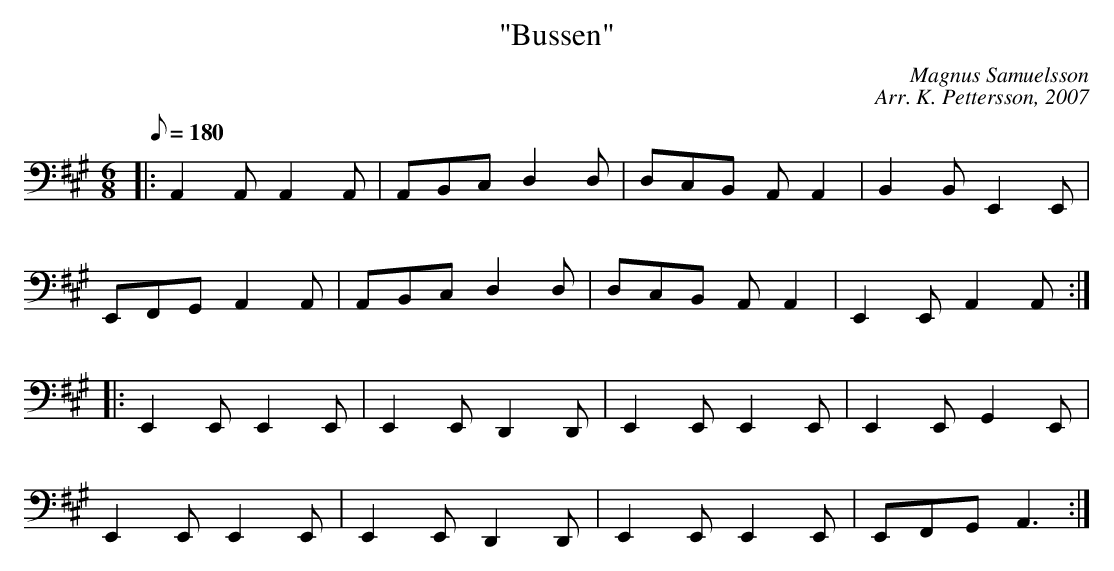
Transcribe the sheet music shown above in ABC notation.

X:1
T: "Bussen"
C: Magnus Samuelsson
C: Arr. K. Pettersson, 2007
M: 6/8
L: 1/8
K: A
Q: 180
K: bass
|: A,,2A,, A,,2A,, | A,,B,,C, D,2D, | D,C,B,, A,,A,,2 | B,,2B,, E,,2E,, |
E,,F,,G,, A,,2A,, | A,,B,,C, D,2D, | D,C,B,, A,,A,,2 | E,,2E,, A,,2A,, :|
|: E,,2E,, E,,2E,, | E,,2E,, D,,2D,, | E,,2E,, E,,2E,, | E,,2E,, G,,2E,, |
E,,2E,, E,,2E,, | E,,2E,, D,,2D,, | E,,2E,, E,,2E,, | E,,F,,G,, A,,3 :|
